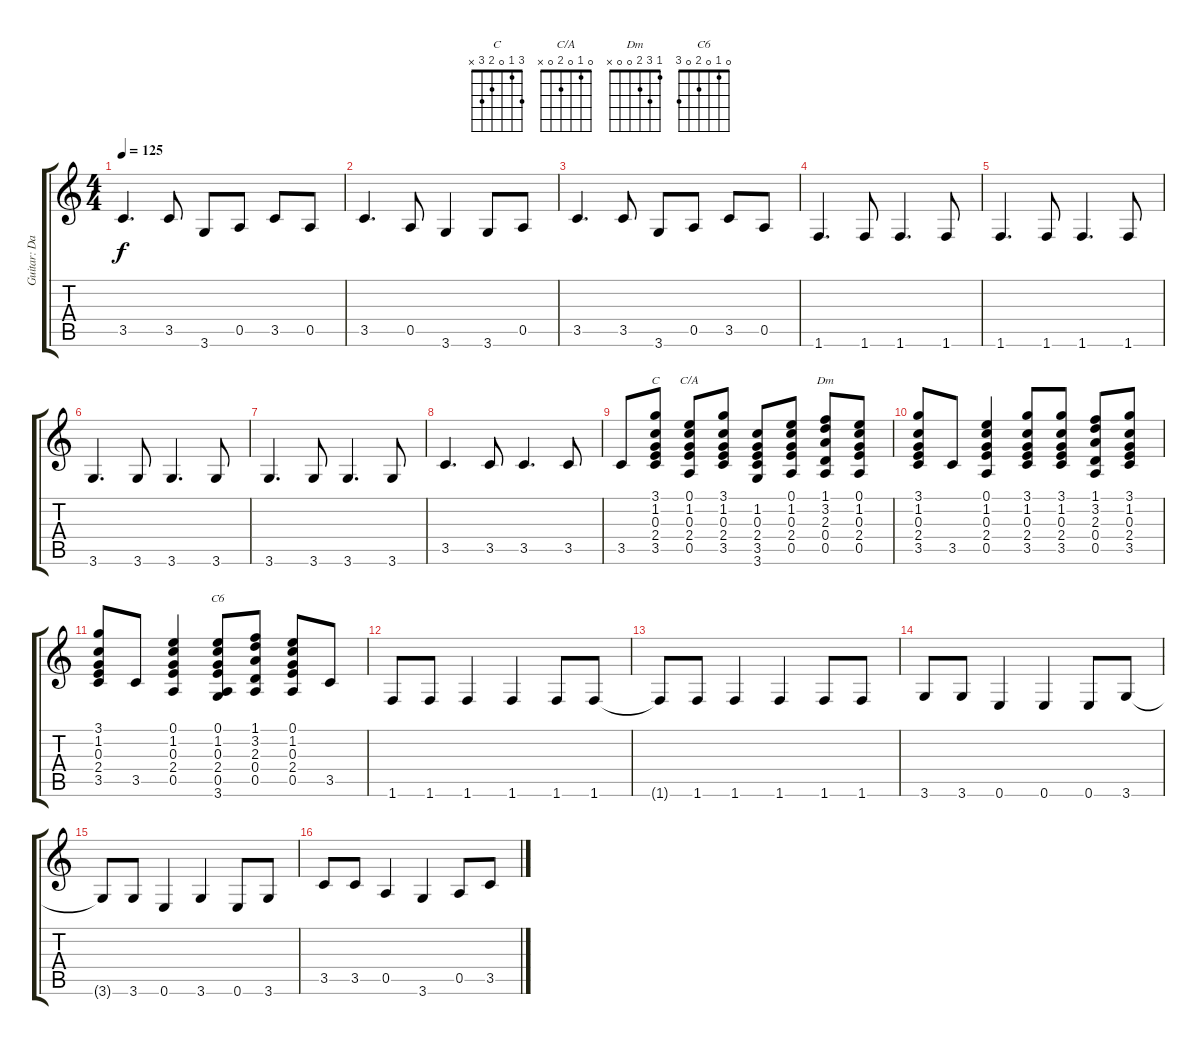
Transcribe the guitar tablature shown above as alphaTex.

\track ("Guitar: Davey Johnstone" "Guitar: Da") {instrument electricguitarjazz}
\staff {score tabs}
\tuning (E4 B3 G3 D3 A2 E2) {hide}
\chord ("C" 3 1 0 2 3 x)
\chord ("C/A" 0 1 0 2 0 x)
\chord ("Dm" 1 3 2 0 0 x)
\chord ("C6" 0 1 0 2 0 3)
\ts (4 4)
\tempo 125
\clef g2
\ks c
3.5.4{d dy f} 3.5.8 3.6.8 0.5.8 3.5.8 0.5.8 |
3.5.4{d} 0.5.8 3.6.4 3.6.8 0.5.8 |
3.5.4{d} 3.5.8 3.6.8 0.5.8 3.5.8 0.5.8 |
1.6.4{d} 1.6.8 1.6.4{d} 1.6.8 |
1.6.4{d} 1.6.8 1.6.4{d} 1.6.8 |
3.6.4{d} 3.6.8 3.6.4{d} 3.6.8 |
3.6.4{d} 3.6.8 3.6.4{d} 3.6.8 |
3.5.4{d} 3.5.8 3.5.4{d} 3.5.8 |
3.5.8 (3.1 1.2 0.3 2.4 3.5).8{ch "C"} (0.1 1.2 0.3 2.4 0.5).8{ch "C/A"} (3.1 1.2 0.3 2.4 3.5).8 (1.2 0.3 2.4 3.5 3.6).8 (0.1 1.2 0.3 2.4 0.5).8 (1.1 3.2 2.3 0.4 0.5).8{ch "Dm"} (0.1 1.2 0.3 2.4 0.5).8 |
(3.1 1.2 0.3 2.4 3.5).8 3.5.8 (0.1 1.2 0.3 2.4 0.5).4 (3.1 1.2 0.3 2.4 3.5).8 (3.1 1.2 0.3 2.4 3.5).8 (1.1 3.2 2.3 0.4 0.5).8 (3.1 1.2 0.3 2.4 3.5).8 |
(3.1 1.2 0.3 2.4 3.5).8 3.5.8 (0.1 1.2 0.3 2.4 0.5).4 (0.1 1.2 0.3 2.4 0.5 3.6).8{ch "C6"} (1.1 3.2 2.3 0.4 0.5).8 (0.1 1.2 0.3 2.4 0.5).8 3.5.8 |
1.6.8 1.6.8 1.6.4 1.6.4 1.6.8 1.6.8 |
1.6{t}.8 1.6.8 1.6.4 1.6.4 1.6.8 1.6.8 |
3.6.8 3.6.8 0.6.4 0.6.4 0.6.8 3.6.8 |
3.6{t}.8 3.6.8 0.6.4 3.6.4 0.6.8 3.6.8 |
3.5.8 3.5.8 0.5.4 3.6.4 0.5.8 3.5.8
